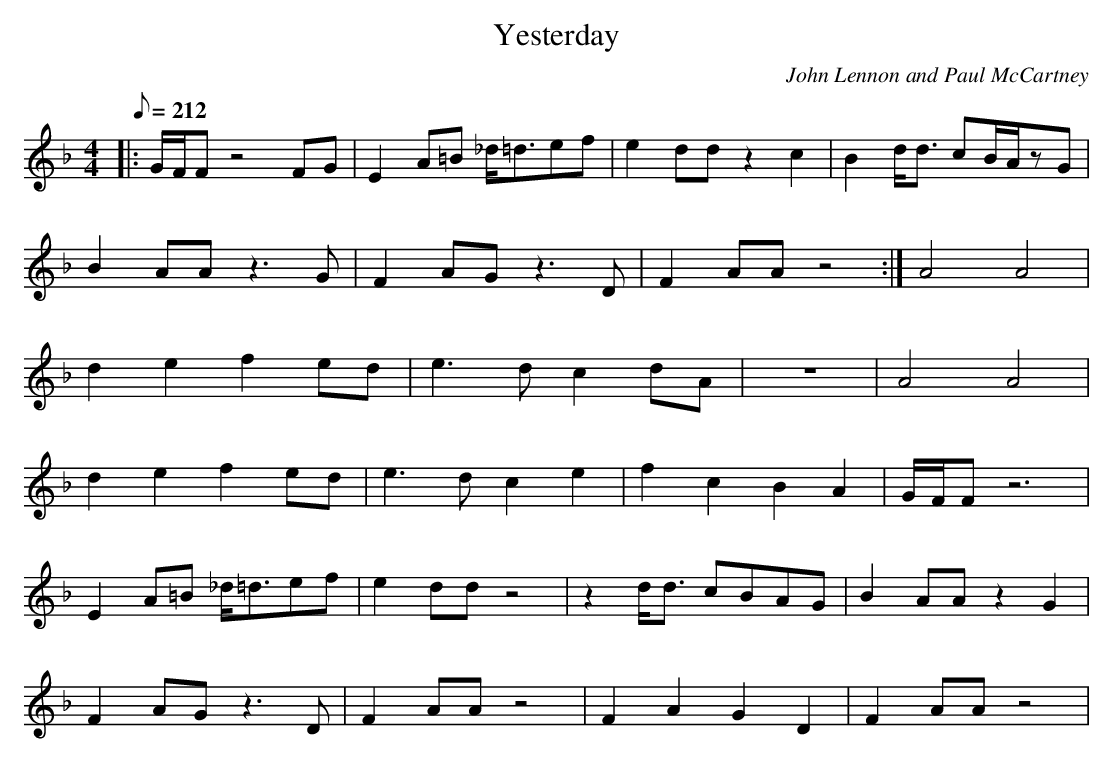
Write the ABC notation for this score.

X:1
T:Yesterday
C:John Lennon and Paul McCartney
M:4/4
L:1/8
Q:1/8=212
K:F
|:G/F/Fz4FG|E2A=B _d/=d3/2ef|e2dd z2c2|B2d/d3/2 cB/A/zG|
B2AA z3G|F2AG z3D|F2AA z4:|A4 A4|
d2e2 f2ed|e3d c2dA|z8|A4 A4|
d2e2 f2ed|e3d c2e2|f2c2 B2[A2z2]|G/F/Fz6|
E2A=B _d/=d3/2ef|e2dd z4|z2d/d3/2 cBAG|B2AA z2G2|
F2AG z3D|F2AA z4|F2A2 G2D2|F2AA z4|
